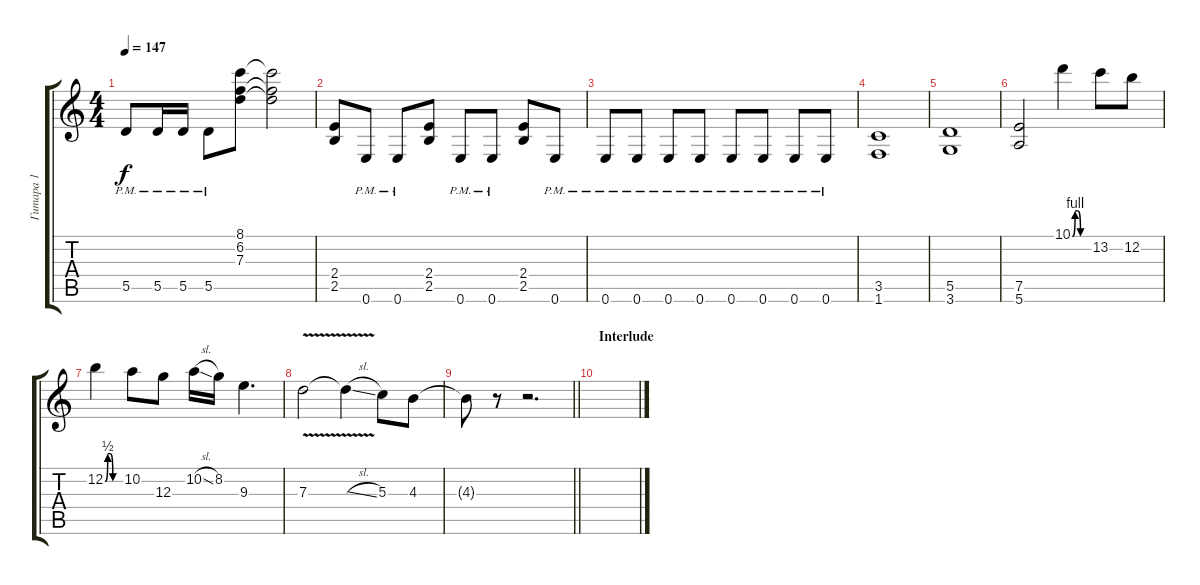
\track ("Гитара 1" "Гитара 1") {instrument distortionguitar}
\staff {score tabs}
\tuning (E4 B3 G3 D3 A2 E2) {hide}
\ts (4 4)
\tempo 147
\clef g2
\ks c
5.5{pm}.8{dy f} 5.5{pm}.16 5.5{pm}.16 5.5{pm}.8 (8.1 6.2 7.3).8 (8.1{t} 6.2{t} 7.3{t}).2 |
(2.4 2.5).8 0.6{pm}.8 0.6{pm}.8 (2.4 2.5).8 0.6{pm}.8 0.6{pm}.8 (2.4 2.5).8 0.6{pm}.8 |
0.6{pm}.8 0.6{pm}.8 0.6{pm}.8 0.6{pm}.8 0.6{pm}.8 0.6{pm}.8 0.6{pm}.8 0.6{pm}.8 |
(3.5 1.6).1 |
(5.5 3.6).1 |
(7.5 5.6).2 10.1{be (custom 0 0 10 4 20 4 30 0 60 0)}.4 13.2.8 12.2.8 |
12.2{be (custom 0 0 10 2 20 2 30 0 60 0)}.4 10.2.8 12.3.8 10.2{sl}.16 8.2.16 9.3.4{d} |
7.3{v}.2 7.3{sl t}.4 5.3.8 4.3.8 |
\barLineRight lightlight
4.3{t}.8 r.8 r.2{d} |
\section ("" "Interlude")
